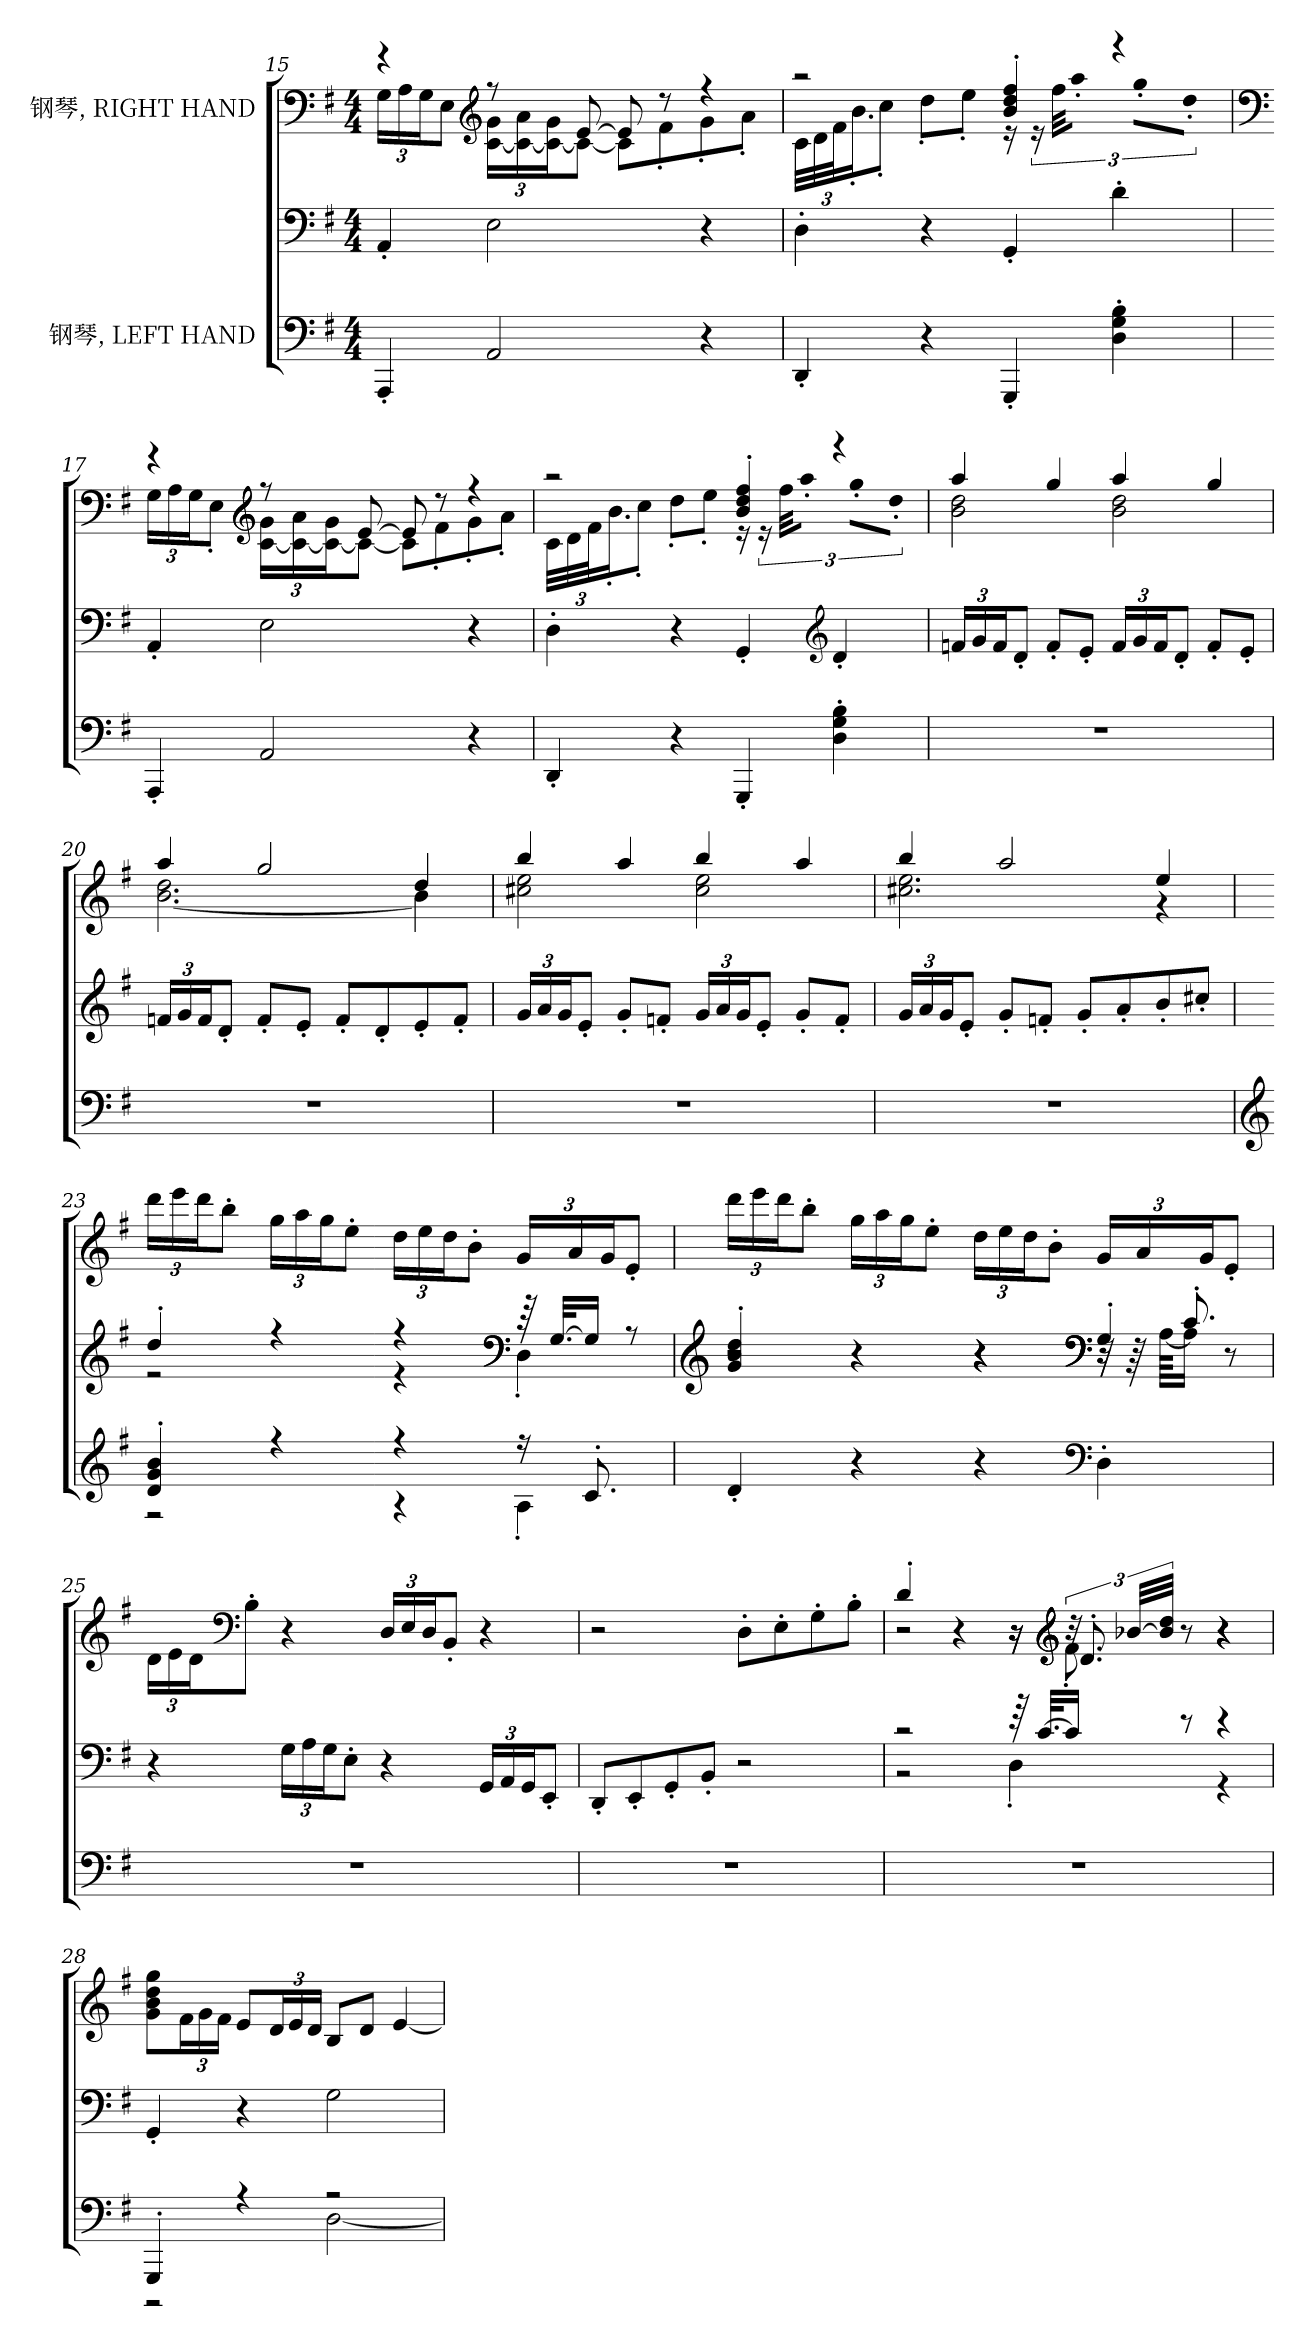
**kern	**kern	**kern
*part2	*part2	*part1
*staff3	*staff2	*staff1
*I"钢琴, LEFT HAND	*	*I"钢琴, RIGHT HAND
*clefF4	*clefF4	*clefF4
*k[f#]	*k[f#]	*k[f#]
*M4/4	*M4/4	*M4/4
=15	=15	=15
*	*	*^
*	*	*	*Xbrackettup
4AAA'/	4AA'/	4r	24G\LL
.	.	.	24A\
.	.	.	24G\J
.	.	.	8E\J
*	*	*clefG2	*
2AA/	2E\	8r	[24c\ 24g\LL
.	.	.	24c\_ 24a\
.	.	.	24c\_ 24g\J
.	.	[8e/	8c\J_
.	.	8e/]	8c\L]
.	.	8r	8f#'\
4r	4r	4r	8g'\
.	.	.	8a'\J
=16	=16	=16	=16
4DD'/	4D'\	2r	48c\LLL
.	.	.	48d\
.	.	.	48f#\J
.	.	.	24.b'\J
.	.	.	8cc'\J
4r	4r	.	8dd'\L
.	.	.	8ee'\J
*	*	*MM120	*
4GGG'/	4GG'/	4b/' 4dd/' 4ff#/'	16r
*	*	*	*brackettup
.	.	.	24r
.	.	.	48ff#\KKL
.	.	.	8aa'\J
4D\' 4G\' 4B\'	4d'\	4r	8gg'\L
.	.	.	8dd'\J
!!LO:PB:g=z	!!
=17	=17	=17	=17
*	*	*clefF4	*
*	*	*	*Xbrackettup
4AAA'/	4AA'/	4r	24G\LL
.	.	.	24A\
.	.	.	24G\J
.	.	.	8E'\J
*	*	*clefG2	*
2AA/	2E\	8r	[24c\ 24g\LL
.	.	.	24c\_ 24a\
.	.	.	24c\_ 24g\J
.	.	[8e/	8c\J_
.	.	8e/]	8c\L]
.	.	8r	8f#'\
4r	4r	4r	8g'\
.	.	.	8a'\J
=18	=18	=18	=18
4DD'/	4D'\	2r	48c\LLL
.	.	.	48d\
.	.	.	48f#\J
.	.	.	24.b'\J
.	.	.	8cc'\J
4r	4r	.	8dd'\L
.	.	.	8ee'\J
4GGG'/	4GG'/	4b/' 4dd/' 4ff#/'	16r
*	*	*	*brackettup
.	.	.	24r
.	.	.	48ff#\KKL
.	.	.	8aa'\J
*	*clefG2	*	*
4D\' 4G\' 4B\'	4d'/	4r	8gg'\L
.	.	.	8dd'\J
!!LO:LB:g=z	!!
=19	=19	=19	=19
*	*Xbrackettup	*	*
1r	24fn/LL	4aa/	2b\ 2dd\
.	24g/	.	.
.	24f/J	.	.
.	8d'/J	.	.
.	8f'/L	4gg/	.
.	8e'/J	.	.
.	24f/LL	4aa/	2b\ 2dd\
.	24g/	.	.
.	24f/J	.	.
.	8d'/J	.	.
.	8f'/L	4gg/	.
.	8e'/J	.	.
=20	=20	=20	=20
1r	24fn/LL	4aa/	[2.b\ 2.dd\
.	24g/	.	.
.	24f/J	.	.
.	8d'/J	.	.
.	8f'/L	2gg/	.
.	8e'/J	.	.
.	8f'/L	.	.
.	8d'/	.	.
.	8e'/	4dd/	4b\]
.	8f'/J	.	.
=21	=21	=21	=21
1r	24g/LL	4bb/	2cc#X\ 2ee\
.	24a/	.	.
.	24g/J	.	.
.	8e'/J	.	.
.	8g'/L	4aa/	.
.	8fn'/J	.	.
.	24g/LL	4bb/	2cc#\ 2ee\
.	24a/	.	.
.	24g/J	.	.
.	8e'/J	.	.
.	8g'/L	4aa/	.
.	8f'/J	.	.
!!LO:LB:g=z	!!
=22	=22	=22	=22
1r	24g/LL	4bb/	2.cc#X\ 2.ee\
.	24a/	.	.
.	24g/J	.	.
.	8e'/J	.	.
.	8g'/L	2aa/	.
.	8fn'/J	.	.
.	8g'/L	.	.
.	8a'/	.	.
.	8b'/	4ee/	4r
.	8cc#X'/J	.	.
*	*	*v	*v
=23	=23	=23
*clefG2	*	*
*^	*^	*
*	*	*	*	*Xbrackettup
4d/' 4g/' 4b/'	2r	4dd'/	2r	24ddd\LL
.	.	.	.	24eee\
.	.	.	.	24ddd\J
.	.	.	.	8bb'\J
4r	.	4r	.	24gg\LL
.	.	.	.	24aa\
.	.	.	.	24gg\J
.	.	.	.	8ee'\J
4r	4r	4r	4r	24dd\LL
.	.	.	.	24ee\
.	.	.	.	24dd\J
.	.	.	.	8b'\J
*	*	*clefF4	*	*
16r	4A'\	64r	4D'\	24g/LL
.	.	[32.G/KLL	.	.
.	.	.	.	24a/
8.c'/	.	16G/JJ]	.	.
.	.	.	.	24g/J
.	.	8r	.	8e'/J
*v	*v	*	*	*
*	*v	*v	*
!!LO:LB:g=z
=24	=24	=24
*	*clefG2	*
*	*^	*
*	*	*^	*
4d'/	4g/' 4b/' 4dd/'	2r	2r	24ddd\LL
.	.	.	.	24eee\
.	.	.	.	24ddd\J
.	.	.	.	8bb'\J
4r	4r	.	.	24gg\LL
.	.	.	.	24aa\
.	.	.	.	24gg\J
.	.	.	.	8ee'\J
4r	4r	4r	4r	24dd\LL
.	.	.	.	24ee\
.	.	.	.	24dd\J
.	.	.	.	8b'\J
*clefF4	*clefF4	*	*	*
4D'\	16r	32r	4G'/	24g/LL
.	.	64r	.	.
.	.	.	.	24a/
.	.	[64A\KKLL	.	.
.	8.c'/	16A\JJ]	.	.
.	.	.	.	24g/J
.	.	8r	.	8e'/J
*	*v	*v	*v	*
=25	=25	=25
1r	4r	24d\LL
.	.	24e\
.	.	24d\J
*	*	*clefF4
.	.	8B'\J
.	24G\LL	4r
.	24A\	.
.	24G\J	.
.	8E'\J	.
.	4r	24D/LL
.	.	24E/
.	.	24D/J
.	.	8BB'/J
.	24GG/LL	4r
.	24AA/	.
.	24GG/J	.
.	8EE'/J	.
!!LO:PB:g=z
=26	=26	=26
1r	8DD'/L	2r
.	8EE'/	.
.	8GG'/	.
.	8BB'/J	.
.	2r	8D'\L
.	.	8E'\
.	.	8G'\
.	.	8B'\J
=27	=27	=27
*	*^	*^
*	*	*	*	*^
1r	2r	2r	4d'/	2r	2r
.	.	.	4r	.	.
.	64r	4D'\	16r	16r	16r
.	[32.c/KLL	.	.	.	.
*	*	*	*clefG2	*	*
*	*	*	*brackettup	*	*
.	16c/JJ]	.	48r	8.f#'\	8.d'/
.	.	.	[48b-X/LLL	.	.
.	.	.	48b-/] 48dd/JJJ	.	.
.	8r	.	8r	.	.
.	4r	4r	4r	4r	4r
*	*v	*v	*	*	*
*	*	*v	*v	*v
=28	=28	=28
*^	*	*
4GGG'/	2r	4GG'/	8g\ 8b\ 8dd\ 8gg\L
*	*	*	*Xbrackettup
.	.	.	24f#\L
.	.	.	24g\
.	.	.	24f#\JJ
4r	.	4r	8e/L
.	.	.	24d/L
.	.	.	24e/
.	.	.	24d/JJ
2r	[2D\	2G\	8B/L
.	.	.	8d/J
.	.	.	[4e/
*v	*v	*	*
=	=	=
*-	*-	*-
